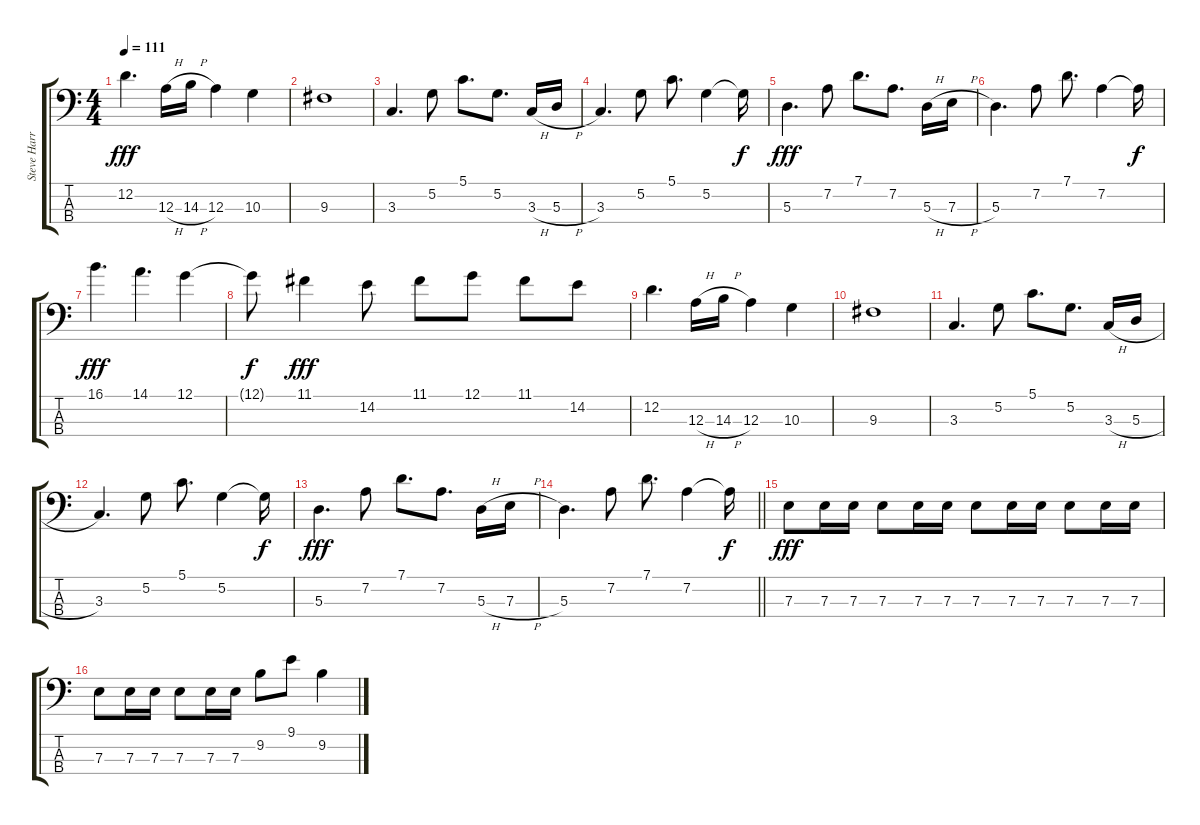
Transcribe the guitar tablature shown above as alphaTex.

\track ("Steve Harris" "Steve Harr") {instrument electricbasspick}
\staff {score tabs}
\tuning (G2 D2 A1 E1) {hide}
\ts (4 4)
\tempo 111
\clef f4
\ks c
12.2.4{d dy fff} 12.3{h}.16 14.3{h}.16 12.3.4 10.3.4 |
9.3.1 |
3.3.4{d} 5.2.8 5.1.8{d} 5.2.8{d} 3.3{h}.16 5.3{h}.16 |
3.3.4{d} 5.2.8 5.1.8{d} 5.2.4 5.2{t}.16{dy f} |
5.3.4{d dy fff} 7.2.8 7.1.8{d} 7.2.8{d} 5.3{h}.16 7.3{h}.16 |
5.3.4{d} 7.2.8 7.1.8{d} 7.2.4 7.2{t}.16{dy f} |
16.1.4{d dy fff} 14.1.4{d} 12.1.4 |
12.1{t}.8{dy f} 11.1.4{dy fff} 14.2.8 11.1.8 12.1.8 11.1.8 14.2.8 |
12.2.4{d} 12.3{h}.16 14.3{h}.16 12.3.4 10.3.4 |
9.3.1 |
3.3.4{d} 5.2.8 5.1.8{d} 5.2.8{d} 3.3{h}.16 5.3{h}.16 |
3.3.4{d} 5.2.8 5.1.8{d} 5.2.4 5.2{t}.16{dy f} |
5.3.4{d dy fff} 7.2.8 7.1.8{d} 7.2.8{d} 5.3{h}.16 7.3{h}.16 |
\barLineRight lightlight
5.3.4{d} 7.2.8 7.1.8{d} 7.2.4 7.2{t}.16{dy f} |
7.3.8{dy fff} 7.3.16 7.3.16 7.3.8 7.3.16 7.3.16 7.3.8 7.3.16 7.3.16 7.3.8 7.3.16 7.3.16 |
7.3.8 7.3.16 7.3.16 7.3.8 7.3.16 7.3.16 9.2.8 9.1.8 9.2.4
